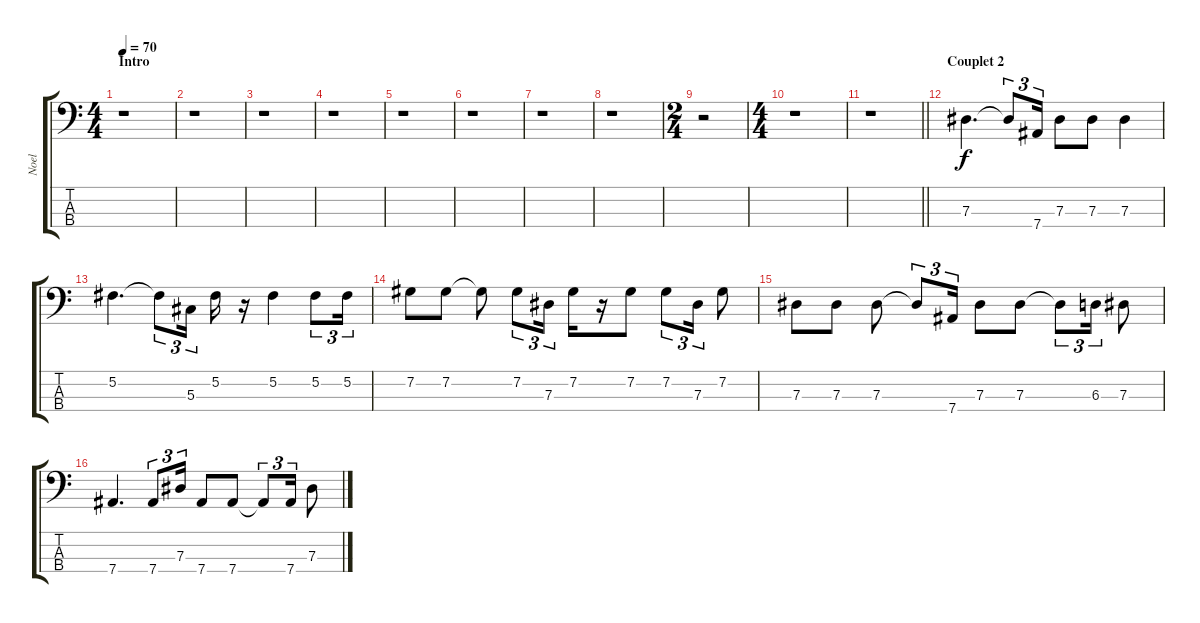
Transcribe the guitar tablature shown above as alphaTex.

\track ("Noel" "Noel") {instrument electricbasspick}
\staff {score tabs}
\tuning (Gb2 Db2 Ab1 Eb1) {hide}
\ts (4 4)
\section ("" "Intro")
\tempo 70
\clef f4
\ks c
r.1{dy f instrument electricbasspick} |
r.1 |
r.1 |
r.1 |
r.1 |
r.1 |
r.1 |
r.1 |
\ts (2 4)
r.2 |
\ts (4 4)
r.1 |
\barLineRight lightlight
r.1 |
\section ("" "Couplet 2")
7.3.4{d} 7.3{t}.8{tu (3 2)} 7.4.16{tu (3 2)} 7.3.8 7.3.8 7.3.4 |
5.2.4{d} 5.2{t}.8{tu (3 2)} 5.3.16{tu (3 2)} 5.2.16 r.16 5.2.4 5.2.8{tu (3 2)} 5.2.16{tu (3 2)} |
7.2.8 7.2.8 7.2{t}.8 7.2.8{tu (3 2)} 7.3.16{tu (3 2)} 7.2.16 r.16 7.2.8 7.2.8{tu (3 2)} 7.3.16{tu (3 2)} 7.2.8 |
7.3.8 7.3.8 7.3.8 7.3{t}.8{tu (3 2)} 7.4.16{tu (3 2)} 7.3.8 7.3.8 7.3{t}.8{tu (3 2)} 6.3.16{tu (3 2)} 7.3.8 |
7.4.4{d} 7.4.8{tu (3 2)} 7.3.16{tu (3 2)} 7.4.8 7.4.8 7.4{t}.8{tu (3 2)} 7.4.16{tu (3 2)} 7.3.8
